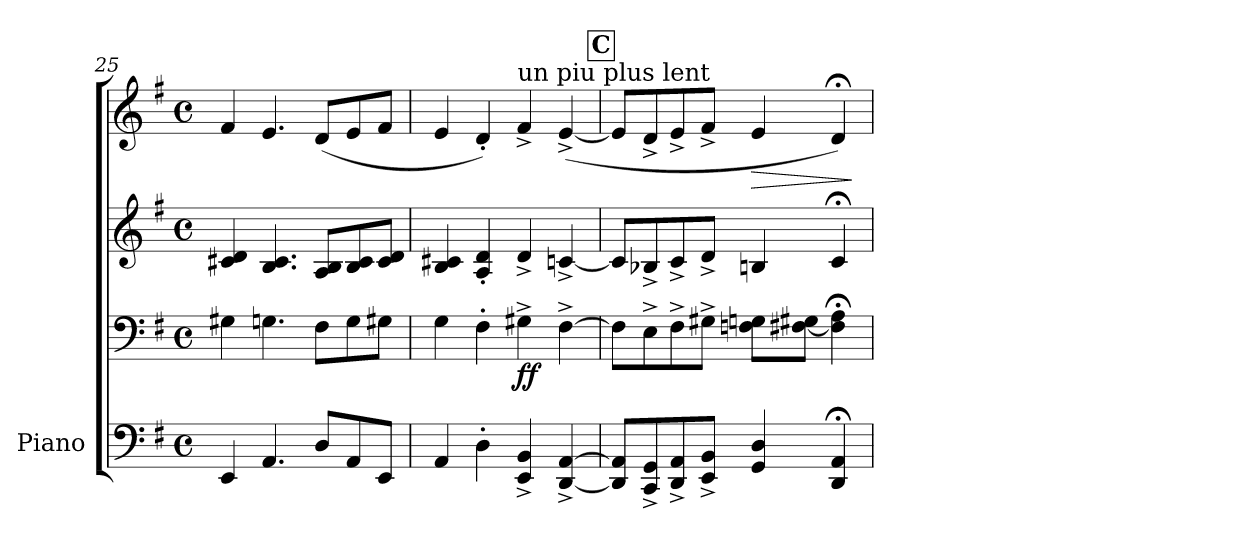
**kern	**kern	**kern	**kern	**dynam
*part1	*part1	*part1	*part1	*part1
*staff4	*staff3	*staff2	*staff1	*staff1/2/3/4
*I"Piano	*	*	*	*
*I'Pno.	*	*	*	*
*clefF4	*clefF4	*clefG2	*clefG2	*
*k[f#]	*k[f#]	*k[f#]	*k[f#]	*
*M4/4	*M4/4	*M4/4	*M4/4	*
*met(c)	*met(c)	*met(c)	*met(c)	*
=25	=25	=25	=25	=25
!	!	!	!	!LO:DY:b=3
!	!	!	!	!LO:DY:n=1:b
4EE/	4G#X\	4c#X/ 4d/	4f#/	mf mf
4.AA/	4.Gn\	4.B/ 4.c#/	4.e/	.
8D/L	8F#\L	8A/ 8B/L	(<8d/L	.
8AA/	8G\	8B/ 8c#/	8e/	.
8EE/J	8G#X\J	8c#/ 8d/J	8f#/J	.
=26	=26	=26	=26	=26
4AA/	4G\	4B/ 4c#X/	4e/	.
4D'\	4F#'\	4A/' 4d/'	4d'/)	.
!	!	!	!LO:TX:a:t=un piu plus lent	!
!	!	!	!	!LO:DY:b=3
!	!	!	!	!LO:DY:n=1:b
4EE/^ 4BB/^	4G#X^\	4d^/	4f#^/	f f
[4DD/^ [4AA/^	[4F#^\	[4cn^/	(<[4e^/	.
!!LO:REH:place=s1:a:B:fs=14:t=C
=27	=27	=27	=27	=27
8DD/] 8AA/]L	8F#\L]	8c/L]	8e/L]	.
8CC/^ 8GG/^	8E^\	8B-X^/	8d^/	.
8DD/^ 8AA/^	8F#^\	8c^/	8e^/	.
8EE/^ 8BB/^J	8G#X^\J	8d^/J	8f#^/J	.
!	!	!	!	!LO:HP:b
4GG/ 4D/	8Fn\ 8Gn\L	4Bn/	4e/	>
.	[8F#X\ 8G#X\J	.	.	.
4DD/;< 4AA/;<	4F#\];< 4A\;<	4c;</	4d;</)	.
.	.	.	.	]
=	=	=	=	=
*-	*-	*-	*-	*-
